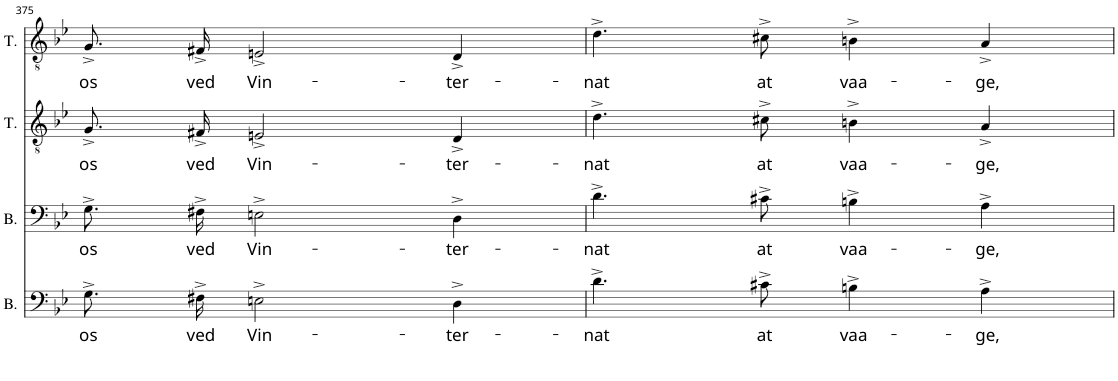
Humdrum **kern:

**kern	**text	**kern	**text	**kern	**text	**kern	**text
*part4	*part4	*part3	*part3	*part2	*part2	*part1	*part1
*staff4	*staff4	*staff3	*staff3	*staff2	*staff2	*staff1	*staff1
*I"Bass	*	*I"Bass	*	*I"Tenor	*	*I"Tenor	*
*I'B.	*	*I'B.	*	*I'T.	*	*I'T.	*
!!LO:PB:g=z
*clefF4	*	*clefF4	*	*clefGv2	*	*clefGv2	*
*k[b-e-]	*	*k[b-e-]	*	*k[b-e-]	*	*k[b-e-]	*
*M4/4	*	*M4/4	*	*M4/4	*	*M4/4	*
*met(c)	*	*met(c)	*	*met(c)	*	*met(c)	*
=375	=375	=375	=375	=375	=375	=375	=375
!	!LO:LY:b	!	!LO:LY:b	!	!LO:LY:b	!	!LO:LY:b
8.G^\L	os	8.G^\L	os	8.G^/L	os	8.G^/L	os
!	!LO:LY:b	!	!LO:LY:b	!	!LO:LY:b	!	!LO:LY:b
16F#X^\Jk	ved	16F#X^\Jk	ved	16F#X^/Jk	ved	16F#X^/Jk	ved
!	!LO:LY:b	!	!LO:LY:b	!	!LO:LY:b	!	!LO:LY:b
2En^\	Vin-	2En^\	Vin-	2En^/	Vin-	2En^/	Vin-
!	!LO:LY:b	!	!LO:LY:b	!	!LO:LY:b	!	!LO:LY:b
4D^\	-ter-	4D^\	-ter-	4D^/	-ter-	4D^/	-ter-
=376	=376	=376	=376	=376	=376	=376	=376
!	!LO:LY:b	!	!LO:LY:b	!	!LO:LY:b	!	!LO:LY:b
4.d^\	-nat	4.d^\	-nat	4.d^\	-nat	4.d^\	-nat
!	!LO:LY:b	!	!LO:LY:b	!	!LO:LY:b	!	!LO:LY:b
8c#X^\	at	8c#X^\	at	8c#X^\	at	8c#X^\	at
!	!LO:LY:b	!	!LO:LY:b	!	!LO:LY:b	!	!LO:LY:b
4Bn^\	vaa-	4Bn^\	vaa-	4Bn^\	vaa-	4Bn^\	vaa-
!	!LO:LY:b	!	!LO:LY:b	!	!LO:LY:b	!	!LO:LY:b
4A^\	-ge,	4A^\	-ge,	4A^/	-ge,	4A^/	-ge,
=	=	=	=	=	=	=	=
*-	*-	*-	*-	*-	*-	*-	*-
